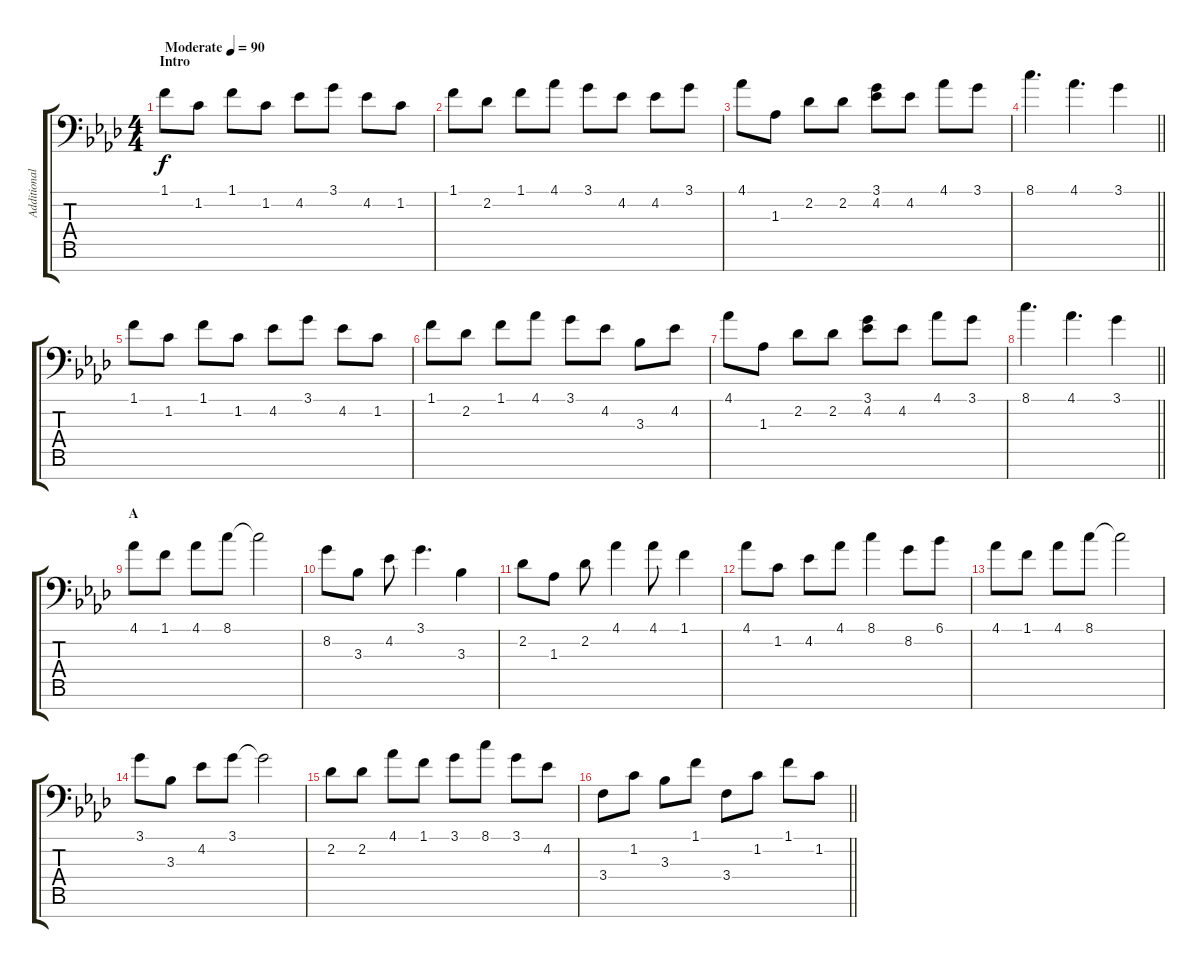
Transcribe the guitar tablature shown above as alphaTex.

\track ("Additional Piano" "Additional") {instrument brightacousticpiano}
\staff {score tabs}
\tuning (E4 B3 G3 D3 A2 E2 C-1) {hide}
\ts (4 4)
\section ("" "Intro")
\tempo (90 "Moderate")
\clef f4
\ks ab
1.1.8{dy f instrument brightacousticpiano} 1.2.8 1.1.8 1.2.8 4.2.8 3.1.8 4.2.8 1.2.8 |
1.1.8 2.2.8 1.1.8 4.1.8 3.1.8 4.2.8 4.2.8 3.1.8 |
4.1.8 1.3.8 2.2.8 2.2.8 (3.1 4.2).8 4.2.8 4.1.8 3.1.8 |
\barLineRight lightlight
8.1.4{d} 4.1.4{d} 3.1.4 |
1.1.8 1.2.8 1.1.8 1.2.8 4.2.8 3.1.8 4.2.8 1.2.8 |
1.1.8 2.2.8 1.1.8 4.1.8 3.1.8 4.2.8 3.3.8 4.2.8 |
4.1.8 1.3.8 2.2.8 2.2.8 (3.1 4.2).8 4.2.8 4.1.8 3.1.8 |
\barLineRight lightlight
8.1.4{d} 4.1.4{d} 3.1.4 |
\section ("" "A")
4.1.8 1.1.8 4.1.8 8.1.8 8.1{t}.2 |
8.2.8 3.3.8 4.2.8 3.1.4{d} 3.3.4 |
2.2.8 1.3.8 2.2.8 4.1.4 4.1.8 1.1.4 |
4.1.8 1.2.8 4.2.8 4.1.8 8.1.4 8.2.8 6.1.8 |
4.1.8 1.1.8 4.1.8 8.1.8 8.1{t}.2 |
3.1.8 3.3.8 4.2.8 3.1.8 3.1{t}.2 |
2.2.8 2.2.8 4.1.8 1.1.8 3.1.8 8.1.8 3.1.8 4.2.8 |
\barLineRight lightlight
3.4.8 1.2.8 3.3.8 1.1.8 3.4.8 1.2.8 1.1.8 1.2.8
